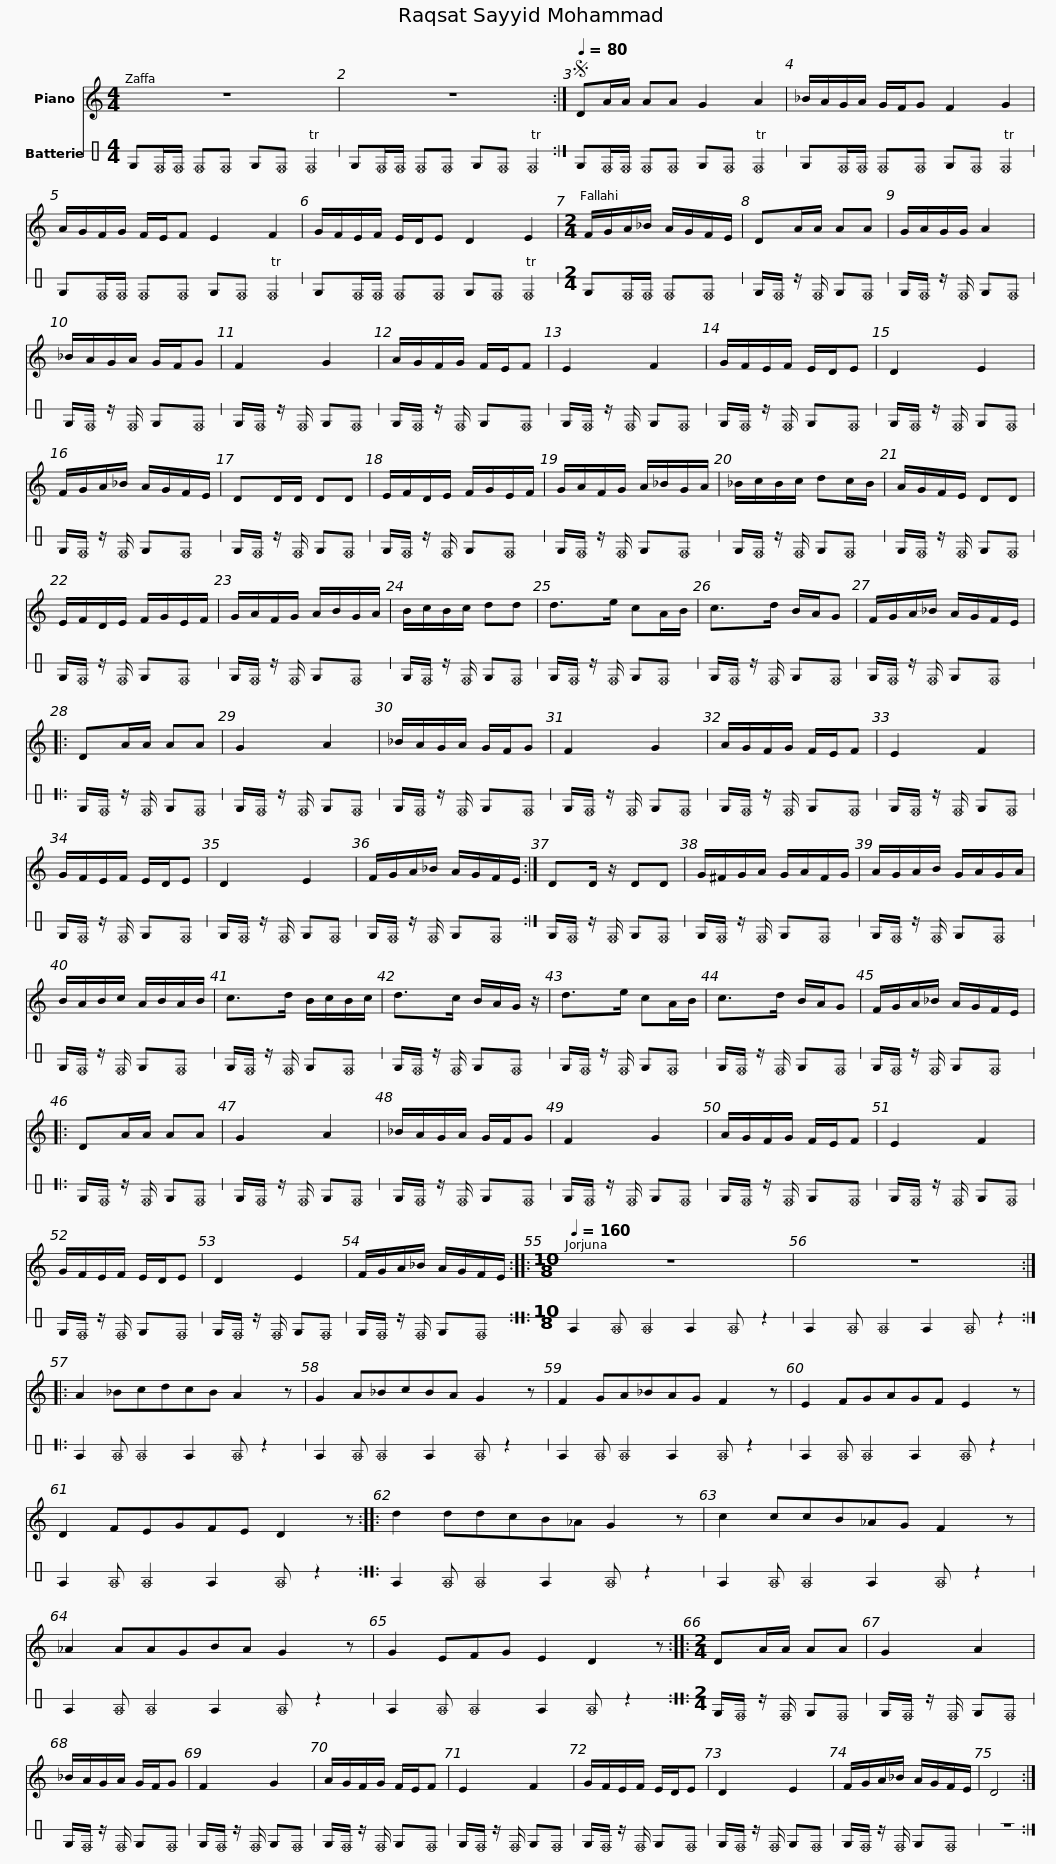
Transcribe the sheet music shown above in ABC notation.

X:1
%%score 1 2
L:1/8
M:4/4
I:linebreak $
K:C
V:1 treble
V:2 perc stafflines=1
K:none
V:1
 z8 | z8 :|S[Q:1/4=80] DA/A/ AA G2 A2 |$ _B/A/G/A/ G/F/G F2 G2 | A/G/F/G/ F/E/F E2 F2 | %5
 G/F/E/F/ E/D/E D2 E2 |$[M:2/4] F/G/A/_B/ A/G/F/E/ | DA/A/ AA | G/A/G/G/ A2 | _B/A/G/A/ G/F/G | %10
 F2 G2 |$ A/G/F/G/ F/E/F | E2 F2 | G/F/E/F/ E/D/E | D2 E2 | %15
 F/G/A/_B/ A/G/F/E/ |$ DD/D/ DD | E/F/D/E/ F/G/E/F/ | G/A/F/G/ A/_B/G/A/ | _B/c/B/c/ dc/B/ | %20
 A/G/F/E/ DD |$ E/F/D/E/ F/G/E/F/ | G/A/F/G/ A/B/G/A/ | B/c/B/c/ dd | d>e cA/B/ | %25
 c>d B/A/G |$ F/G/A/_B/ A/G/F/E/ |: DA/A/ AA | G2 A2 | _B/A/G/A/ G/F/G | %30
 F2 G2 |$ A/G/F/G/ F/E/F | E2 F2 | G/F/E/F/ E/D/E | D2 E2 | %35
 F/G/A/_B/ A/G/F/E/ :|$ DD/ z/ DD | G/^F/G/A/ G/A/F/G/ | A/G/A/B/ G/A/G/A/ | B/A/B/c/ A/B/A/B/ | %40
 c>d B/c/B/c/ |$ d>c B/A/G/ z/ | d>e cA/B/ | c>d B/A/G | F/G/A/_B/ A/G/F/E/ |: %45
 DA/A/ AA |$ G2 A2 | _B/A/G/A/ G/F/G | F2 G2 | A/G/F/G/ F/E/F | %50
 E2 F2 |$ G/F/E/F/ E/D/E | D2 E2 | F/G/A/_B/ A/G/F/E/ ::[M:10/8][Q:1/4=160] z10 | %55
 z10 ::$ A2 _BcdcB A2 z | G2 A_BcBA G2 z | F2 GA_BAG F2 z | E2 FGAGF E2 z |$ %60
 D2 FEGFE D2 z :: d2 ddcB_A G2 z | c2 ccB_AG F2 z | _A2 AAGBA G2 z |$ G2 EFG E2 D2 z :: %65
[M:2/4] DA/A/ AA | G2 A2 | _B/A/G/A/ G/F/G | F2 G2 |$ A/G/F/G/ F/E/F | %70
 E2 F2 | G/F/E/F/ E/D/E | D2 E2 | F/G/A/_B/ A/G/F/E/ | D4 :| %75
V:2
 D_C/_C/ _C_C D_C T_C2 | D_C/_C/ _C_C D_C T_C2 :| D_C/_C/ _C_C D_C T_C2 |$ D_C/_C/ _C_C D_C T_C2 | D_C/_C/ _C_C D_C T_C2 | %5
 D_C/_C/ _C_C D_C T_C2 |$[M:2/4] D_C/_C/ _C_C | D/_C/ z/ _C/ D_C | D/_C/ z/ _C/ D_C | D/_C/ z/ _C/ D_C | %10
 D/_C/ z/ _C/ D_C |$ D/_C/ z/ _C/ D_C | D/_C/ z/ _C/ D_C | D/_C/ z/ _C/ D_C | D/_C/ z/ _C/ D_C | %15
 D/_C/ z/ _C/ D_C |$ D/_C/ z/ _C/ D_C | D/_C/ z/ _C/ D_C | D/_C/ z/ _C/ D_C | D/_C/ z/ _C/ D_C | %20
 D/_C/ z/ _C/ D_C |$ D/_C/ z/ _C/ D_C | D/_C/ z/ _C/ D_C | D/_C/ z/ _C/ D_C | D/_C/ z/ _C/ D_C | %25
 D/_C/ z/ _C/ D_C |$ D/_C/ z/ _C/ D_C |: D/_C/ z/ _C/ D_C | D/_C/ z/ _C/ D_C | D/_C/ z/ _C/ D_C | %30
 D/_C/ z/ _C/ D_C |$ D/_C/ z/ _C/ D_C | D/_C/ z/ _C/ D_C | D/_C/ z/ _C/ D_C | D/_C/ z/ _C/ D_C | %35
 D/_C/ z/ _C/ D_C :|$ D/_C/ z/ _C/ D_C | D/_C/ z/ _C/ D_C | D/_C/ z/ _C/ D_C | D/_C/ z/ _C/ D_C | %40
 D/_C/ z/ _C/ D_C |$ D/_C/ z/ _C/ D_C | D/_C/ z/ _C/ D_C | D/_C/ z/ _C/ D_C | D/_C/ z/ _C/ D_C |: %45
 D/_C/ z/ _C/ D_C |$ D/_C/ z/ _C/ D_C | D/_C/ z/ _C/ D_C | D/_C/ z/ _C/ D_C | D/_C/ z/ _C/ D_C | %50
 D/_C/ z/ _C/ D_C |$ D/_C/ z/ _C/ D_C | D/_C/ z/ _C/ D_C | D/_C/ z/ _C/ D_C ::[M:10/8] E2 _E _E2 E2 _E z2 | %55
 E2 _E _E2 E2 _E z2 ::$ E2 _E _E2 E2 _E z2 | E2 _E _E2 E2 _E z2 | E2 _E _E2 E2 _E z2 | E2 _E _E2 E2 _E z2 |$ %60
 E2 _E _E2 E2 _E z2 :: E2 _E _E2 E2 _E z2 | E2 _E _E2 E2 _E z2 | E2 _E _E2 E2 _E z2 |$ E2 _E _E2 E2 _E z2 :: %65
[M:2/4] D/_C/ z/ _C/ D_C | D/_C/ z/ _C/ D_C | D/_C/ z/ _C/ D_C | D/_C/ z/ _C/ D_C |$ D/_C/ z/ _C/ D_C | %70
 D/_C/ z/ _C/ D_C | D/_C/ z/ _C/ D_C | D/_C/ z/ _C/ D_C | D/_C/ z/ _C/ D_C | z4 :| %75
